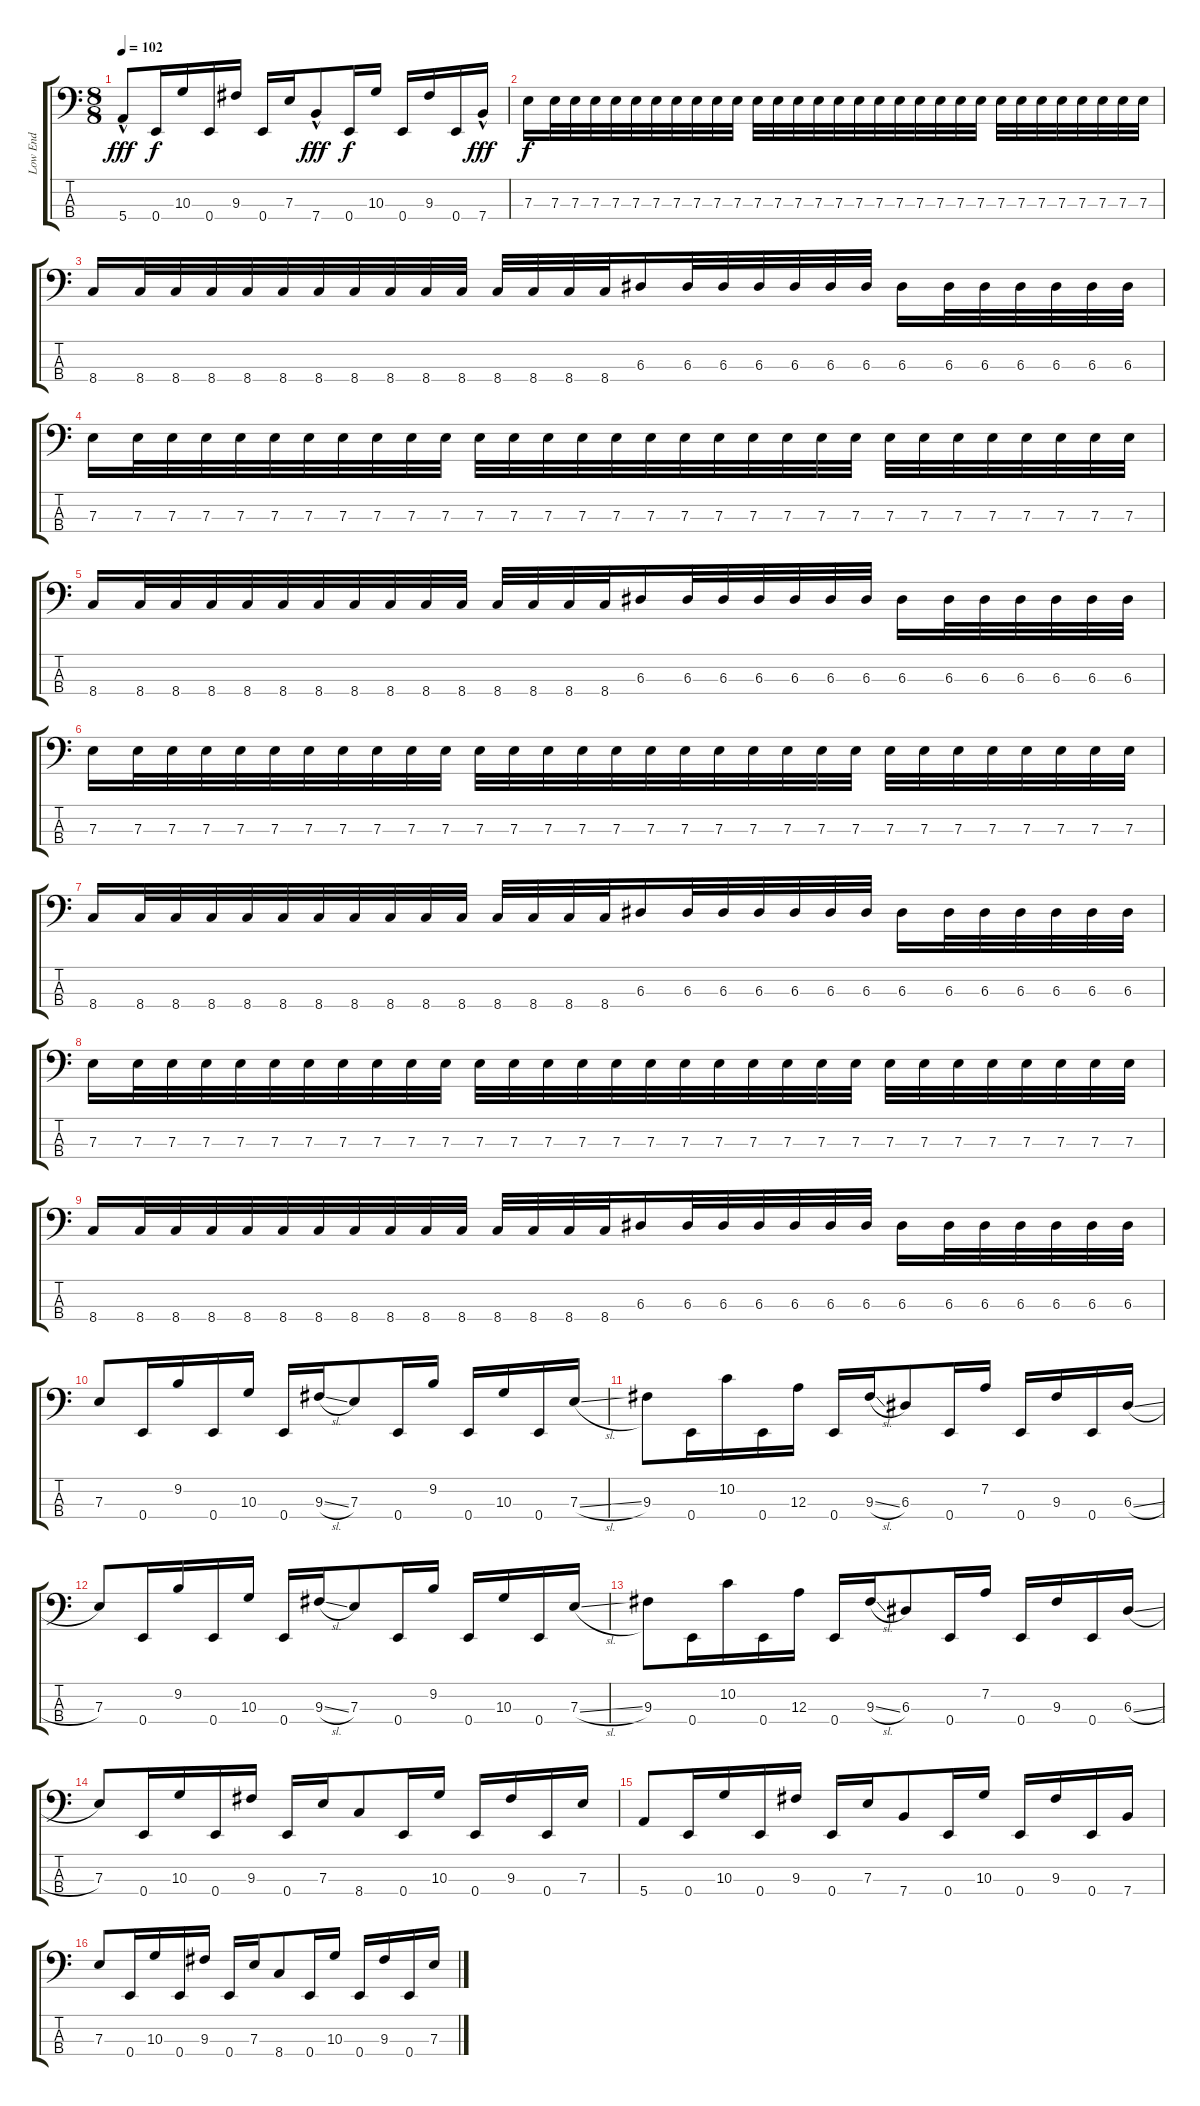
\track ("Low End" "Low End") {instrument electricbassfinger}
\staff {score tabs}
\tuning (G2 D2 A1 E1) {hide}
\ts (8 8)
\tempo 102
\clef f4
\ks c
5.4{hac}.8{dy fff} 0.4.16{dy f} 10.3.16 0.4.16 9.3.16 0.4.16 7.3.16 7.4{hac}.8{dy fff} 0.4.16{dy f} 10.3.16 0.4.16 9.3.16 0.4.16 7.4{hac}.16{dy fff} |
7.3.16{dy f} 7.3.32 7.3.32 7.3.32 7.3.32 7.3.32 7.3.32 7.3.32 7.3.32 7.3.32 7.3.32 7.3.32 7.3.32 7.3.32 7.3.32 7.3.32 7.3.32 7.3.32 7.3.32 7.3.32 7.3.32 7.3.32 7.3.32 7.3.32 7.3.32 7.3.32 7.3.32 7.3.32 7.3.32 7.3.32 7.3.32 |
8.4.16 8.4.32 8.4.32 8.4.32 8.4.32 8.4.32 8.4.32 8.4.32 8.4.32 8.4.32 8.4.32 8.4.32 8.4.32 8.4.32 8.4.32 6.3.16 6.3.32 6.3.32 6.3.32 6.3.32 6.3.32 6.3.32 6.3.16 6.3.32 6.3.32 6.3.32 6.3.32 6.3.32 6.3.32 |
7.3.16 7.3.32 7.3.32 7.3.32 7.3.32 7.3.32 7.3.32 7.3.32 7.3.32 7.3.32 7.3.32 7.3.32 7.3.32 7.3.32 7.3.32 7.3.32 7.3.32 7.3.32 7.3.32 7.3.32 7.3.32 7.3.32 7.3.32 7.3.32 7.3.32 7.3.32 7.3.32 7.3.32 7.3.32 7.3.32 7.3.32 |
8.4.16 8.4.32 8.4.32 8.4.32 8.4.32 8.4.32 8.4.32 8.4.32 8.4.32 8.4.32 8.4.32 8.4.32 8.4.32 8.4.32 8.4.32 6.3.16 6.3.32 6.3.32 6.3.32 6.3.32 6.3.32 6.3.32 6.3.16 6.3.32 6.3.32 6.3.32 6.3.32 6.3.32 6.3.32 |
7.3.16 7.3.32 7.3.32 7.3.32 7.3.32 7.3.32 7.3.32 7.3.32 7.3.32 7.3.32 7.3.32 7.3.32 7.3.32 7.3.32 7.3.32 7.3.32 7.3.32 7.3.32 7.3.32 7.3.32 7.3.32 7.3.32 7.3.32 7.3.32 7.3.32 7.3.32 7.3.32 7.3.32 7.3.32 7.3.32 7.3.32 |
8.4.16 8.4.32 8.4.32 8.4.32 8.4.32 8.4.32 8.4.32 8.4.32 8.4.32 8.4.32 8.4.32 8.4.32 8.4.32 8.4.32 8.4.32 6.3.16 6.3.32 6.3.32 6.3.32 6.3.32 6.3.32 6.3.32 6.3.16 6.3.32 6.3.32 6.3.32 6.3.32 6.3.32 6.3.32 |
7.3.16 7.3.32 7.3.32 7.3.32 7.3.32 7.3.32 7.3.32 7.3.32 7.3.32 7.3.32 7.3.32 7.3.32 7.3.32 7.3.32 7.3.32 7.3.32 7.3.32 7.3.32 7.3.32 7.3.32 7.3.32 7.3.32 7.3.32 7.3.32 7.3.32 7.3.32 7.3.32 7.3.32 7.3.32 7.3.32 7.3.32 |
8.4.16 8.4.32 8.4.32 8.4.32 8.4.32 8.4.32 8.4.32 8.4.32 8.4.32 8.4.32 8.4.32 8.4.32 8.4.32 8.4.32 8.4.32 6.3.16 6.3.32 6.3.32 6.3.32 6.3.32 6.3.32 6.3.32 6.3.16 6.3.32 6.3.32 6.3.32 6.3.32 6.3.32 6.3.32 |
7.3.8 0.4.16 9.2.16 0.4.16 10.3.16 0.4.16 9.3{sl}.16 7.3.8 0.4.16 9.2.16 0.4.16 10.3.16 0.4.16 7.3{sl}.16 |
9.3.8 0.4.16 10.2.16 0.4.16 12.3.16 0.4.16 9.3{sl}.16 6.3.8 0.4.16 7.2.16 0.4.16 9.3.16 0.4.16 6.3{sl}.16 |
7.3.8 0.4.16 9.2.16 0.4.16 10.3.16 0.4.16 9.3{sl}.16 7.3.8 0.4.16 9.2.16 0.4.16 10.3.16 0.4.16 7.3{sl}.16 |
9.3.8 0.4.16 10.2.16 0.4.16 12.3.16 0.4.16 9.3{sl}.16 6.3.8 0.4.16 7.2.16 0.4.16 9.3.16 0.4.16 6.3{sl}.16 |
7.3.8 0.4.16 10.3.16 0.4.16 9.3.16 0.4.16 7.3.16 8.4.8 0.4.16 10.3.16 0.4.16 9.3.16 0.4.16 7.3.16 |
5.4.8 0.4.16 10.3.16 0.4.16 9.3.16 0.4.16 7.3.16 7.4.8 0.4.16 10.3.16 0.4.16 9.3.16 0.4.16 7.4.16 |
7.3.8 0.4.16 10.3.16 0.4.16 9.3.16 0.4.16 7.3.16 8.4.8 0.4.16 10.3.16 0.4.16 9.3.16 0.4.16 7.3.16
